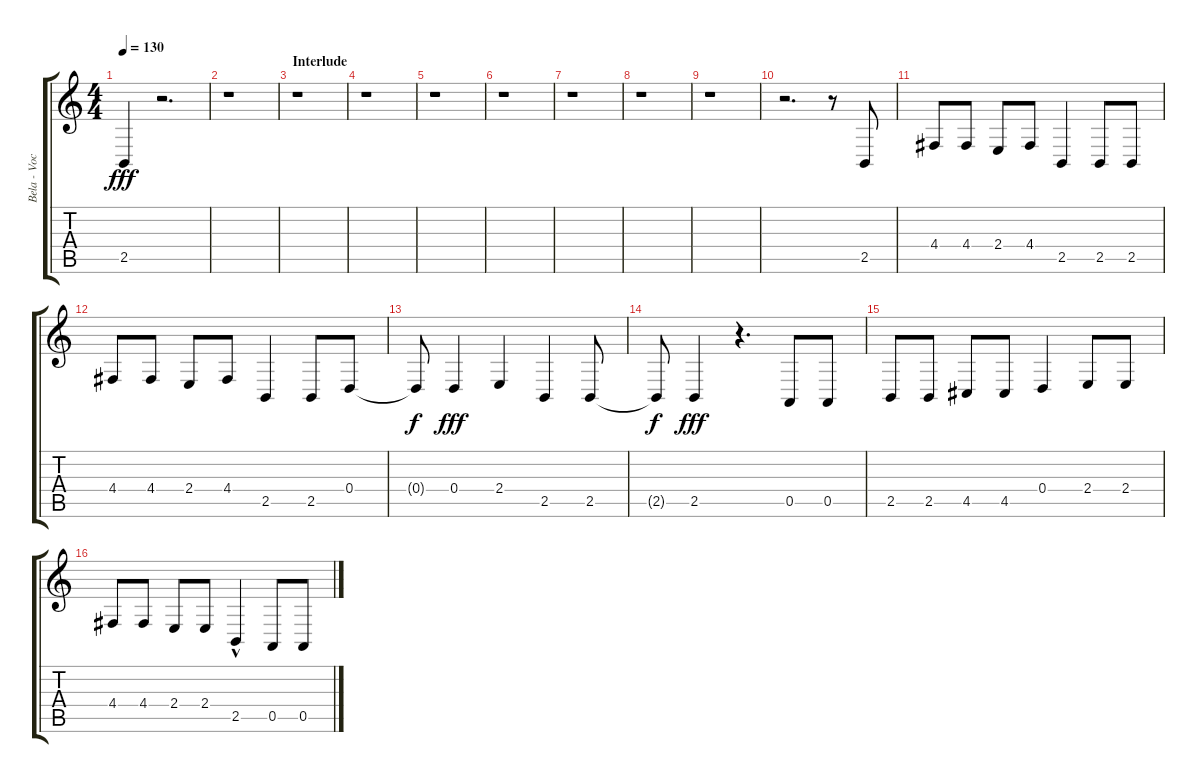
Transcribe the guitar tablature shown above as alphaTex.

\track ("Bela - Vocals" "Bela - Voc") {instrument tenorsax}
\staff {score tabs}
\tuning (E4 B3 G3 D3 A2 E2) {hide}
\ts (4 4)
\tempo 130
\clef g2
\ks c
2.5.4{dy fff} r.2{d} |
r.1 |
\section ("" "Interlude")
r.1 |
r.1 |
r.1 |
r.1 |
r.1 |
r.1 |
r.1 |
r.2{d} r.8 2.5.8 |
4.4.8 4.4.8 2.4.8 4.4.8 2.5.4 2.5.8 2.5.8 |
4.4.8 4.4.8 2.4.8 4.4.8 2.5.4 2.5.8 0.4.8 |
0.4{t}.8{dy f} 0.4.4{dy fff} 2.4.4 2.5.4 2.5.8 |
2.5{t}.8{dy f} 2.5.4{dy fff} r.4{d} 0.5.8 0.5.8 |
2.5.8 2.5.8 4.5.8 4.5.8 0.4.4 2.4.8 2.4.8 |
4.4.8 4.4.8 2.4.8 2.4.8 2.5{hac}.4 0.5.8 0.5.8
